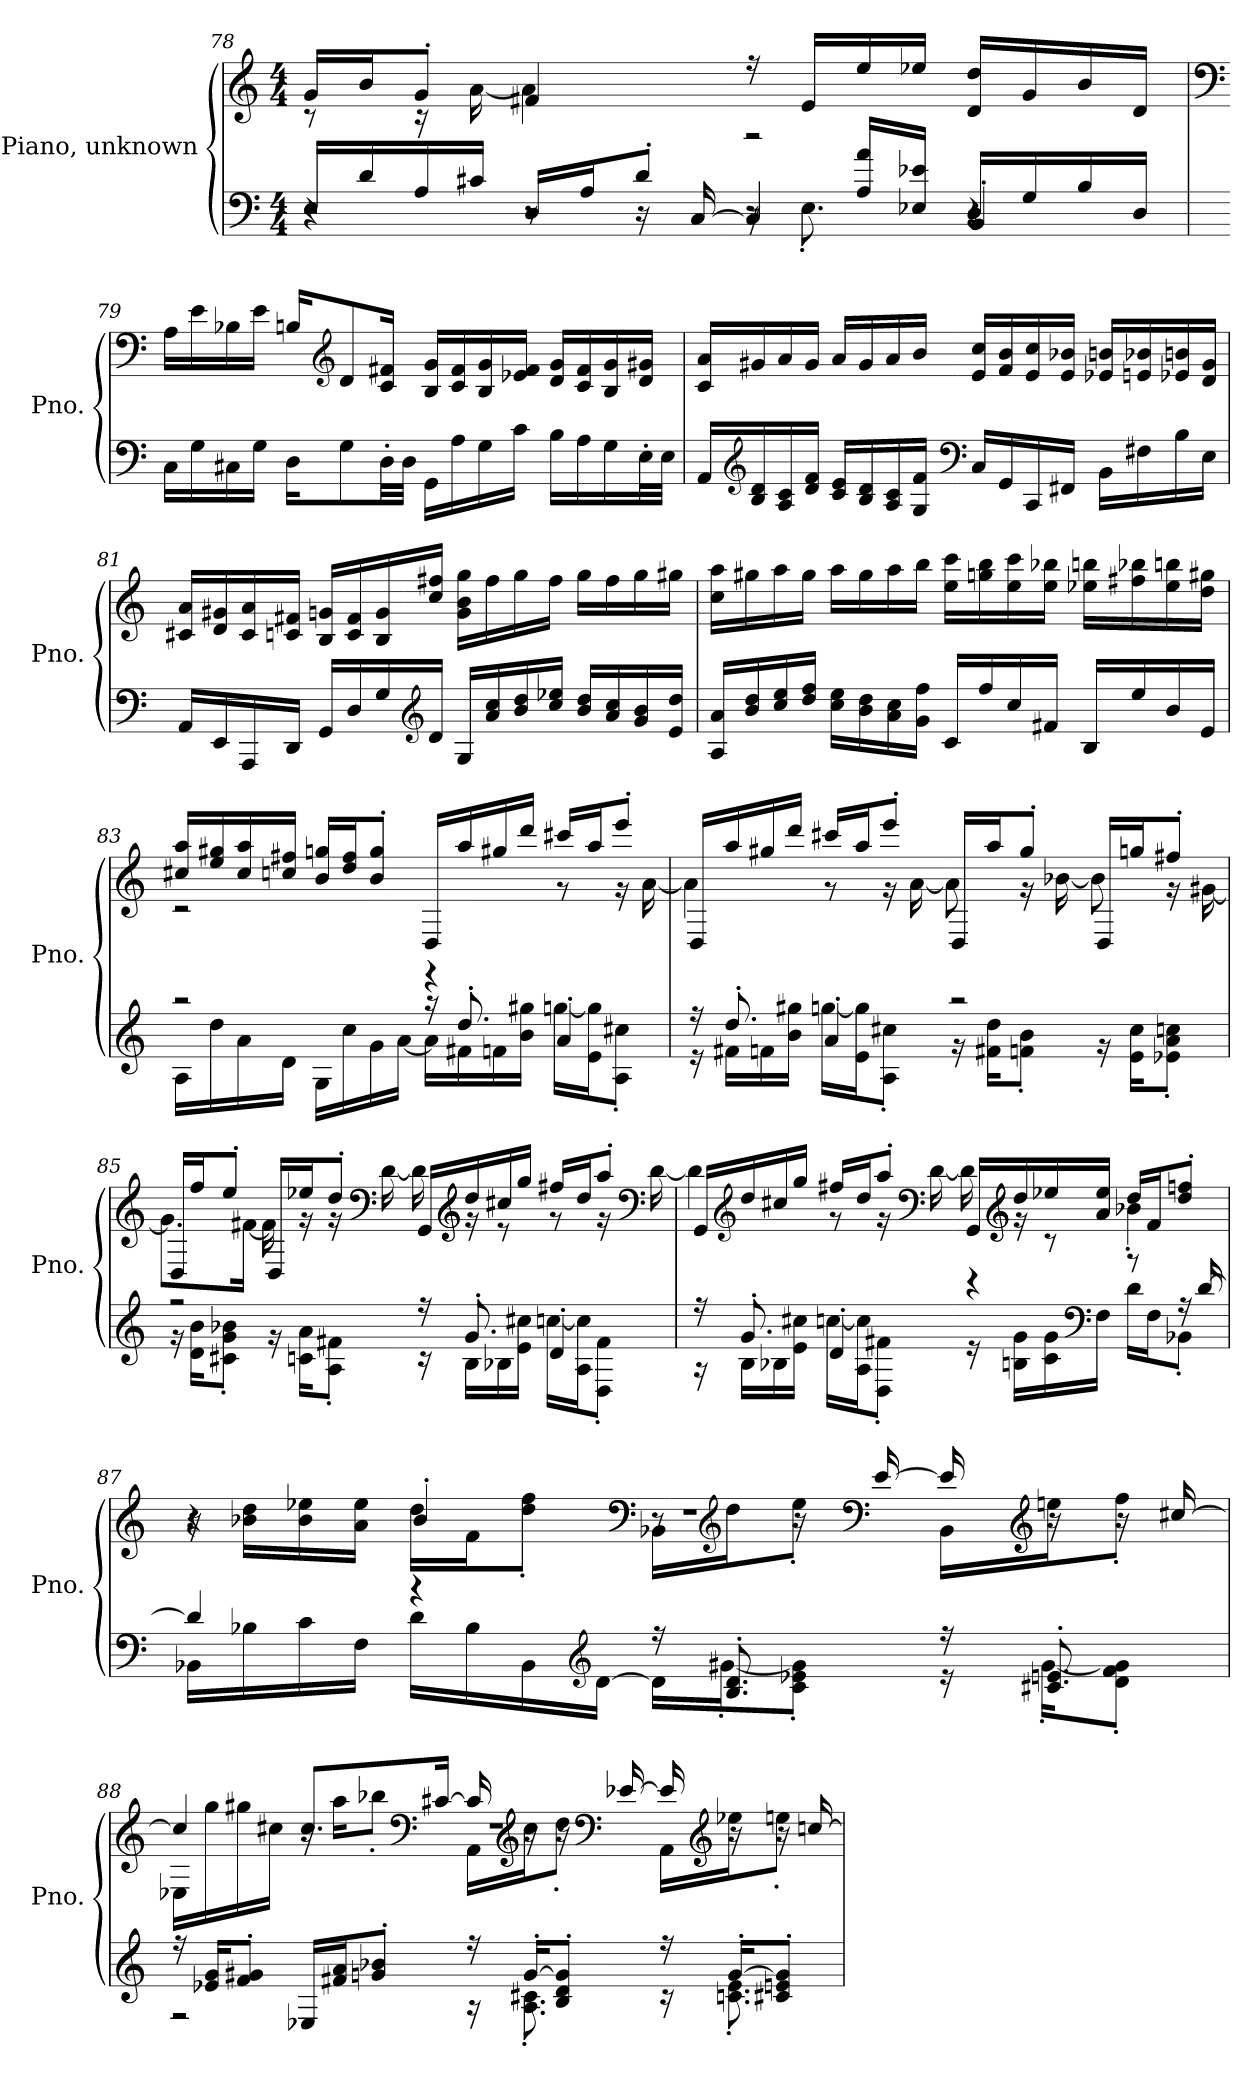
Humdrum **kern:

**kern	**kern
*part1	*part1
*staff2	*staff1
*I"Piano, unknown	*
*I'Pno.	*
!!LO:LB:g=z
*clefF4	*clefG2
*k[]	*k[]
*M4/4	*M4/4
=78	=78
*^	*^
*	*^	*	*
16E/LL	2r	4r	16g/LL	8r
16d/	.	.	16b/J	.
16A/	.	.	8g'/J	16r
16c#X/JJ	.	.	.	[16a\
16D/LL	.	8r	4f#X/	4a\]
16A/J	.	.	.	.
8d'/J	.	16r	.	.
.	.	[16C/	.	.
8r	16r	4C/]	16r	2r
.	8.E'\	.	16e/LL	.
16A/ 16a/LL	.	.	16ee/	.
16E-X/ 16e-X/JJ	.	.	16ee-X/JJ	.
16D/LL	4r	4BB'/	16d/ 16dd/LL	.
16G/	.	.	16g/	.
16B/	.	.	16b/	.
16D/JJ	.	.	16d/JJ	.
*v	*v	*v	*	*
*	*v	*v
=79	=79
*	*clefF4
16C\LL	16A\LL
16G\	16e\
16C#X\	16B-X\
16G\JJ	16e\JJ
16D\KL	16Bn/KL
*	*clefG2
8G\	8d/
32D'\LL	16c/ 16f#X/Jk
32D\JJJ	.
16GG\LL	16B/ 16g/LL
16A\	16c/ 16f#/
16G\	16B/ 16g/
16c\JJ	16e-X/ 16f#/JJ
16B\LL	16d/ 16g/LL
16A\	16c/ 16f#/
16G\	16B/ 16g/
32E'\L	16d/ 16g#X/JJ
32E\JJJ	.
!!LO:LB:g=z
=80	=80
16AA/LL	16c/ 16a/LL
*clefG2	*
16B/ 16d/	16g#X/
16A/ 16c/	16a/
16d/ 16f/JJ	16g#/JJ
16c/ 16e/LL	16a/LL
16B/ 16d/	16g#/
16A/ 16c/	16a/
16G/ 16f/JJ	16b/JJ
*clefF4	*
16C/LL	16e/ 16cc/LL
16GG/	16f/ 16b/
16CC/	16e/ 16cc/
16FF#X/JJ	16e/ 16b-X/JJ
16BB\LL	16e-X/ 16bn/LL
16F#X\	16en/ 16b-X/
16B\	16e-X/ 16bn/
16E\JJ	16d/ 16g#/JJ
!!LO:LB:g=z
=81	=81
16AA/LL	16c#X/ 16a/LL
16EE/	16d/ 16g#X/
16AAA/	16c#/ 16a/
16DD/JJ	16cn/ 16f#X/JJ
16GG/LL	16B/ 16gn/LL
16D/	16c/ 16f#/
16G/	16B/ 16g/
*clefG2	*
16d/JJ	16cc/ 16ff#X/JJ
16G/LL	16g\ 16b\ 16gg\LL
16a/ 16cc/	16ff#\
16b/ 16dd/	16gg\
16cc/ 16ee-X/JJ	16ff#\JJ
16b/ 16dd/LL	16gg\LL
16a/ 16cc/	16ff#\
16g/ 16b/	16gg\
16e/ 16dd/JJ	16gg#X\JJ
!!LO:LB:g=z
=82	=82
16A/ 16a/LL	16cc\ 16aa\LL
16b/ 16dd/	16gg#X\
16cc/ 16ee/	16aa\
16dd/ 16ff/JJ	16gg#\JJ
16cc\ 16ee\LL	16aa\LL
16b\ 16dd\	16gg#\
16a\ 16cc\	16aa\
16g\ 16ff\JJ	16bb\JJ
16c/LL	16ee\ 16ccc\LL
16ff/	16ggn\ 16bb\
16cc/	16ee\ 16ccc\
16f#X/JJ	16ee\ 16bb-X\JJ
16B/LL	16ee-X\ 16bbn\LL
16ee/	16ff#X\ 16bb-X\
16b/	16ee-\ 16bbn\
16e/JJ	16dd\ 16gg#X\JJ
!!LO:PB:g=z
=83	=83
*^	*^
2r	16A\LL	16cc#X/ 16aa/LL	2r
.	16dd\	16ee/ 16gg#X/	.
.	16a\	16cc#/ 16aa/	.
.	16d\JJ	16ccn/ 16ff#X/JJ	.
.	16G\LL	16b/ 16ggn/LL	.
.	16cc\	16dd/ 16ff#/J	.
.	16g\	8b/' 8gg/'J	.
.	[16a\JJ	.	.
16r	16a\LL]	16D/LL	4r
8.dd'/	16f#X\	16aa/	.
.	16fn\	16gg#X/	.
.	16b\ 16gg#X\JJ	16ddd/JJ	.
4a'/	[16ggn\LL	16ccc#X/LL	8r
.	16e\ 16gg\]J	16aa/J	.
.	8A\' 8cc#X\'J	8eee'/J	16r
.	.	.	[16a\
!!LO:LB:g=z	!!
=84	=84	=84	=84
16r	16r	16D/LL	4a\]
8.dd'/	16f#X\LL	16aa/	.
.	16fn\	16gg#X/	.
.	16b\ 16gg#X\JJ	16ddd/JJ	.
4a'/	[16ggn\LL	16ccc#X/LL	8r
.	16e\ 16gg\]J	16aa/J	.
.	8A\' 8cc#X\'J	8eee'/J	16r
.	.	.	[16a\
2r	16r	16D/LL	8a\]
.	16f#X\ 16dd\KL	16aa/J	.
.	8fn\' 8b\'J	8gg#'/J	16r
.	.	.	[16b-X\
.	16r	16D/LL	8b-\]
.	16e\ 16cc#\KL	16ggn/J	.
.	8e-X\' 8a\' 8ccn\'J	8ff#X'/J	16r
.	.	.	[16g#X\
!!LO:LB:g=z	!!
=85	=85	=85	=85
2r	16r	16D/LL	8.g#\L]
.	16d\ 16b\KL	16ff/J	.
.	8c#X\' 8g\' 8b-X\'J	8ee'/J	.
.	.	.	[16f#X\Jk
.	16r	16D/LL	16f#\]
.	16cn\ 16a\KL	16ee-X/J	16r
.	8A\' 8f#X\'J	8dd'/J	16r
*	*	*clefF4	*
.	.	.	[16d\
16r	16r	16GG/LL	16d\]
*	*	*clefG2	*
8.g'/	16B\LL	16dd/	16r
.	16B-X\	16cc#X/	8r
.	16e\ 16cc#X\JJ	16gg/JJ	.
4d'/	[16ccn\LL	16ff#X/LL	8r
.	16A\ 16cc\]J	16dd/J	.
.	8D\' 8f#\'J	8aa'/J	16r
*	*	*clefF4	*
.	.	.	[16d\
!!LO:LB:g=z	!!
=86	=86	=86	=86
16r	16r	16GG/LL	4d\]
*	*	*clefG2	*
8.g'/	16B\LL	16dd/	.
.	16B-X\	16cc#X/	.
.	16e\ 16cc#X\JJ	16gg/JJ	.
4d'/	[16ccn\LL	16ff#X/LL	8r
.	16A\ 16cc\]J	16dd/J	.
.	8D\' 8f#X\'J	8aa'/J	16r
*	*	*clefF4	*
.	.	.	[16d\
4r	16r	16GG/LL	16d\]
*	*	*clefG2	*
.	16Bn\ 16g\LL	16dd/	16r
.	16c\ 16g\	16ee-X/	8r
*clefF4	*	*	*
.	16F\JJ	16a/ 16ee-/JJ	.
8r	16d\LL	16dd/LL	4b-X'\
.	16F\J	16f/J	.
16r	8BB-X'\J	8dd/' 8ffn/'J	.
[16d/	.	.	.
!!LO:LB:g=z
=87	=87	=87	=87
*	*	*	*^
4d/]	16BB-X\LL	1r	16r	4r
.	16B-X\	.	16b-X\ 16dd\LL	.
.	16c\	.	16b-\ 16ee-X\	.
.	16F\JJ	.	16a\ 16ee-\JJ	.
4r	16d\LL	.	16dd\LL	4b-'/
.	16B-\	.	16f\J	.
.	16BB-\	.	8dd\' 8ff\'J	.
*clefG2	*	*	*	*
.	[16d\JJ	.	.	.
*	*	*clefF4	*	*
16r	16d\LL]	.	16BB-X\LL	8r
*	*	*clefG2	*	*
8.B-/' 8.d/'	[16g#X'\J	.	16dd\J	.
.	8c\' 8e-X\' 8g#\]'J	.	8ee-'\J	16r
*	*	*clefF4	*	*
.	.	.	.	[16e/
16r	16r	.	16BB-\LL	16e/]
*	*	*clefG2	*	*
8.c#X/' 8.en/'	[16g#'\KL	.	16een\J	16r
.	8d\' 8f\' 8g#\]'J	.	8ff'\J	16r
.	.	.	.	[16cc#X/
!!LO:LB:g=z	!!	!!
=88	=88	=88	=88	=88
16r	2r	1r	16E-X\LL	4cc#/]
16e-X/ 16g/KL	.	.	16gg\	.
8f/' 8g#X/'J	.	.	16gg#X\	.
.	.	.	16cc#X\JJ	.
16E-X/LL	.	.	16r	8.cc#/L
16f#X/ 16a/J	.	.	16aa\KL	.
8gn/' 8b-X/'J	.	.	8bb-X'\J	.
*	*	*clefF4	*	*
.	.	.	.	[16c#X/Jk
16r	16r	.	16AA\LL	16c#/]
*	*	*clefG2	*	*
[16g'/KL	8.A\' 8.c#X\'	.	16cc#\J	16r
8B/' 8d/' 8g/]'J	.	.	8dd'\J	16r
*	*	*clefF4	*	*
.	.	.	.	[16e-X/
16r	16r	.	16AA\LL	16e-/]
*	*	*clefG2	*	*
[16g'/KL	8.cn\' 8.e-\'	.	16ee-X\J	16r
8c#X/' 8en/' 8g/]'J	.	.	8een'\J	16r
.	.	.	.	[16ccn/
*v	*v	*	*	*
*	*v	*v	*v
=	=
*-	*-
